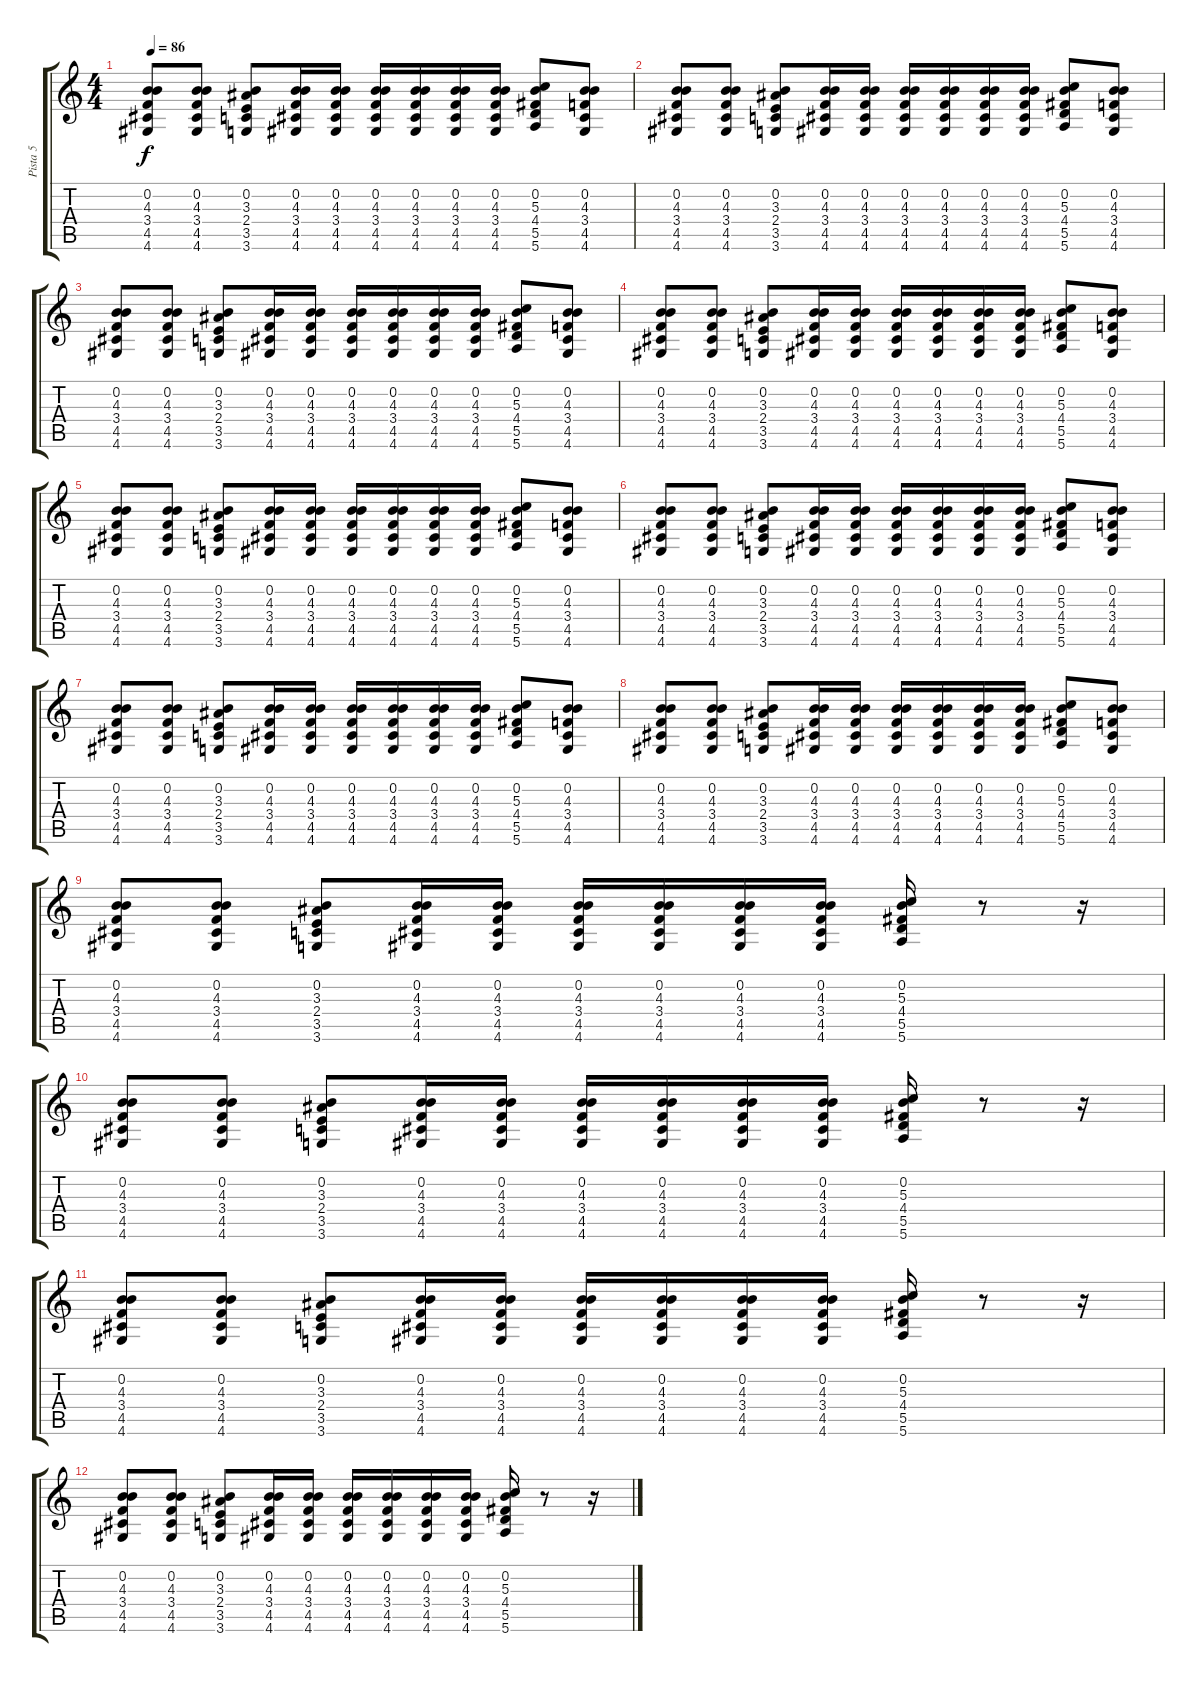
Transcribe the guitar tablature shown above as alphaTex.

\track ("Pista 5" "Pista 5") {instrument distortionguitar}
\staff {score tabs}
\tuning (E4 B3 G3 D3 A2 E2) {hide}
\ts (4 4)
\tempo 86
\clef g2
\ks c
(0.2 4.3 3.4 4.5 4.6).8{dy f} (0.2 4.3 3.4 4.5 4.6).8 (0.2 3.3 2.4 3.5 3.6).8 (0.2 4.3 3.4 4.5 4.6).16 (0.2 4.3 3.4 4.5 4.6).16 (0.2 4.3 3.4 4.5 4.6).16 (0.2 4.3 3.4 4.5 4.6).16 (0.2 4.3 3.4 4.5 4.6).16 (0.2 4.3 3.4 4.5 4.6).16 (0.2 5.3 4.4 5.5 5.6).8 (0.2 4.3 3.4 4.5 4.6).8 |
(0.2 4.3 3.4 4.5 4.6).8 (0.2 4.3 3.4 4.5 4.6).8 (0.2 3.3 2.4 3.5 3.6).8 (0.2 4.3 3.4 4.5 4.6).16 (0.2 4.3 3.4 4.5 4.6).16 (0.2 4.3 3.4 4.5 4.6).16 (0.2 4.3 3.4 4.5 4.6).16 (0.2 4.3 3.4 4.5 4.6).16 (0.2 4.3 3.4 4.5 4.6).16 (0.2 5.3 4.4 5.5 5.6).8 (0.2 4.3 3.4 4.5 4.6).8 |
(0.2 4.3 3.4 4.5 4.6).8 (0.2 4.3 3.4 4.5 4.6).8 (0.2 3.3 2.4 3.5 3.6).8 (0.2 4.3 3.4 4.5 4.6).16 (0.2 4.3 3.4 4.5 4.6).16 (0.2 4.3 3.4 4.5 4.6).16 (0.2 4.3 3.4 4.5 4.6).16 (0.2 4.3 3.4 4.5 4.6).16 (0.2 4.3 3.4 4.5 4.6).16 (0.2 5.3 4.4 5.5 5.6).8 (0.2 4.3 3.4 4.5 4.6).8 |
(0.2 4.3 3.4 4.5 4.6).8 (0.2 4.3 3.4 4.5 4.6).8 (0.2 3.3 2.4 3.5 3.6).8 (0.2 4.3 3.4 4.5 4.6).16 (0.2 4.3 3.4 4.5 4.6).16 (0.2 4.3 3.4 4.5 4.6).16 (0.2 4.3 3.4 4.5 4.6).16 (0.2 4.3 3.4 4.5 4.6).16 (0.2 4.3 3.4 4.5 4.6).16 (0.2 5.3 4.4 5.5 5.6).8 (0.2 4.3 3.4 4.5 4.6).8 |
(0.2 4.3 3.4 4.5 4.6).8 (0.2 4.3 3.4 4.5 4.6).8 (0.2 3.3 2.4 3.5 3.6).8 (0.2 4.3 3.4 4.5 4.6).16 (0.2 4.3 3.4 4.5 4.6).16 (0.2 4.3 3.4 4.5 4.6).16 (0.2 4.3 3.4 4.5 4.6).16 (0.2 4.3 3.4 4.5 4.6).16 (0.2 4.3 3.4 4.5 4.6).16 (0.2 5.3 4.4 5.5 5.6).8 (0.2 4.3 3.4 4.5 4.6).8 |
(0.2 4.3 3.4 4.5 4.6).8 (0.2 4.3 3.4 4.5 4.6).8 (0.2 3.3 2.4 3.5 3.6).8 (0.2 4.3 3.4 4.5 4.6).16 (0.2 4.3 3.4 4.5 4.6).16 (0.2 4.3 3.4 4.5 4.6).16 (0.2 4.3 3.4 4.5 4.6).16 (0.2 4.3 3.4 4.5 4.6).16 (0.2 4.3 3.4 4.5 4.6).16 (0.2 5.3 4.4 5.5 5.6).8 (0.2 4.3 3.4 4.5 4.6).8 |
(0.2 4.3 3.4 4.5 4.6).8 (0.2 4.3 3.4 4.5 4.6).8 (0.2 3.3 2.4 3.5 3.6).8 (0.2 4.3 3.4 4.5 4.6).16 (0.2 4.3 3.4 4.5 4.6).16 (0.2 4.3 3.4 4.5 4.6).16 (0.2 4.3 3.4 4.5 4.6).16 (0.2 4.3 3.4 4.5 4.6).16 (0.2 4.3 3.4 4.5 4.6).16 (0.2 5.3 4.4 5.5 5.6).8 (0.2 4.3 3.4 4.5 4.6).8 |
(0.2 4.3 3.4 4.5 4.6).8 (0.2 4.3 3.4 4.5 4.6).8 (0.2 3.3 2.4 3.5 3.6).8 (0.2 4.3 3.4 4.5 4.6).16 (0.2 4.3 3.4 4.5 4.6).16 (0.2 4.3 3.4 4.5 4.6).16 (0.2 4.3 3.4 4.5 4.6).16 (0.2 4.3 3.4 4.5 4.6).16 (0.2 4.3 3.4 4.5 4.6).16 (0.2 5.3 4.4 5.5 5.6).8 (0.2 4.3 3.4 4.5 4.6).8 |
(0.2 4.3 3.4 4.5 4.6).8 (0.2 4.3 3.4 4.5 4.6).8 (0.2 3.3 2.4 3.5 3.6).8 (0.2 4.3 3.4 4.5 4.6).16 (0.2 4.3 3.4 4.5 4.6).16 (0.2 4.3 3.4 4.5 4.6).16 (0.2 4.3 3.4 4.5 4.6).16 (0.2 4.3 3.4 4.5 4.6).16 (0.2 4.3 3.4 4.5 4.6).16 (0.2 5.3 4.4 5.5 5.6).16 r.8 r.16 |
(0.2 4.3 3.4 4.5 4.6).8 (0.2 4.3 3.4 4.5 4.6).8 (0.2 3.3 2.4 3.5 3.6).8 (0.2 4.3 3.4 4.5 4.6).16 (0.2 4.3 3.4 4.5 4.6).16 (0.2 4.3 3.4 4.5 4.6).16 (0.2 4.3 3.4 4.5 4.6).16 (0.2 4.3 3.4 4.5 4.6).16 (0.2 4.3 3.4 4.5 4.6).16 (0.2 5.3 4.4 5.5 5.6).16 r.8 r.16 |
(0.2 4.3 3.4 4.5 4.6).8 (0.2 4.3 3.4 4.5 4.6).8 (0.2 3.3 2.4 3.5 3.6).8 (0.2 4.3 3.4 4.5 4.6).16 (0.2 4.3 3.4 4.5 4.6).16 (0.2 4.3 3.4 4.5 4.6).16 (0.2 4.3 3.4 4.5 4.6).16 (0.2 4.3 3.4 4.5 4.6).16 (0.2 4.3 3.4 4.5 4.6).16 (0.2 5.3 4.4 5.5 5.6).16 r.8 r.16 |
(0.2 4.3 3.4 4.5 4.6).8 (0.2 4.3 3.4 4.5 4.6).8 (0.2 3.3 2.4 3.5 3.6).8 (0.2 4.3 3.4 4.5 4.6).16 (0.2 4.3 3.4 4.5 4.6).16 (0.2 4.3 3.4 4.5 4.6).16 (0.2 4.3 3.4 4.5 4.6).16 (0.2 4.3 3.4 4.5 4.6).16 (0.2 4.3 3.4 4.5 4.6).16 (0.2 5.3 4.4 5.5 5.6).16 r.8 r.16
